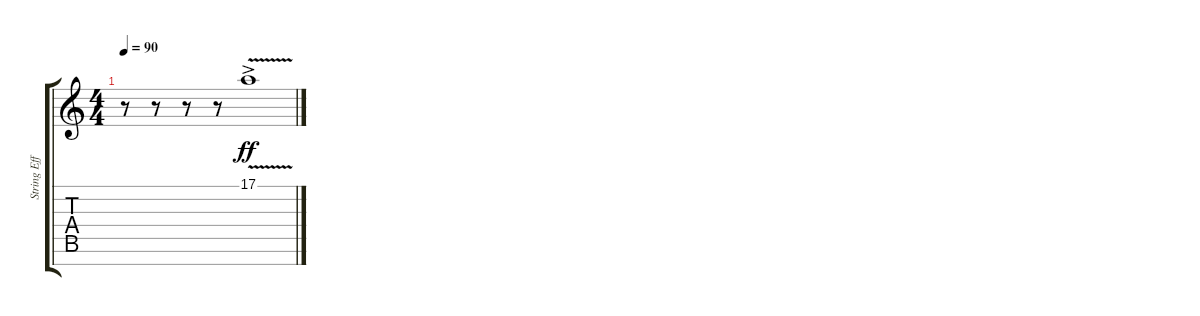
\track ("String Effect (Right hand)" "String Eff") {instrument synthstrings2}
\staff {score tabs}
\tuning (E4 B3 G3 D3 A2 E2 B1) {hide}
\ts (4 4)
\tempo 90
\clef g2
\ks c
r.8{dy f} r.8 r.8 r.8 17.1{v ac}.1{dy ff}
